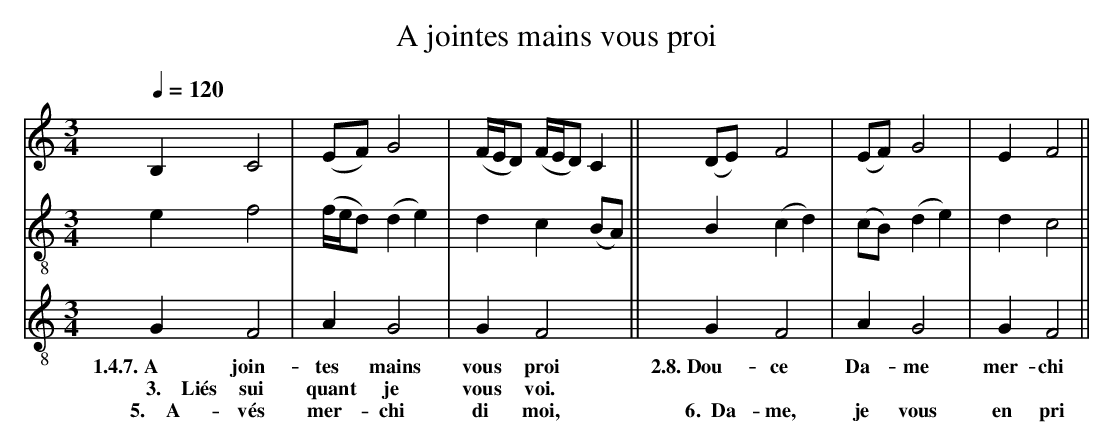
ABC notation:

X:1
T:A jointes mains vous proi
M:3/4
L:1/4
Q:1/4=120
K:F lydian
V:1 clef=treble
V:2 clef=treble-8 middle=B,
V:3 clef=treble-8 middle=B,
[V:1]         B,  C2 | (E/F/)     G2 |(F/4E/4D/) (F/4E/4D/) C      ||(D/E/) F2 |(E/F/)  G2 | E  F2  ||
[V:2]         E   F2 | (F/4E/4D/)(DE)| D          C        (B,/A,/)|| B,   (CD)|(C/B,/)(DE)| D  C2  ||
[V:3]         G,  F,2|  A,        G,2| G,         F,2              || G,    F,2| A,     G,2| G, F,2 ||
w:     1.4.7.~A  join- tes       mains vous       proi           2.8.~Dou-  ce   Da-    me  mer-chi
w: ~~~~3.~~~~Liés sui quant       je   vous       voi.
w: ~5.~~~~A-  vés      mer-       chi  di         moi,           ~6.~~Da-   me,  je    vous  en pri
